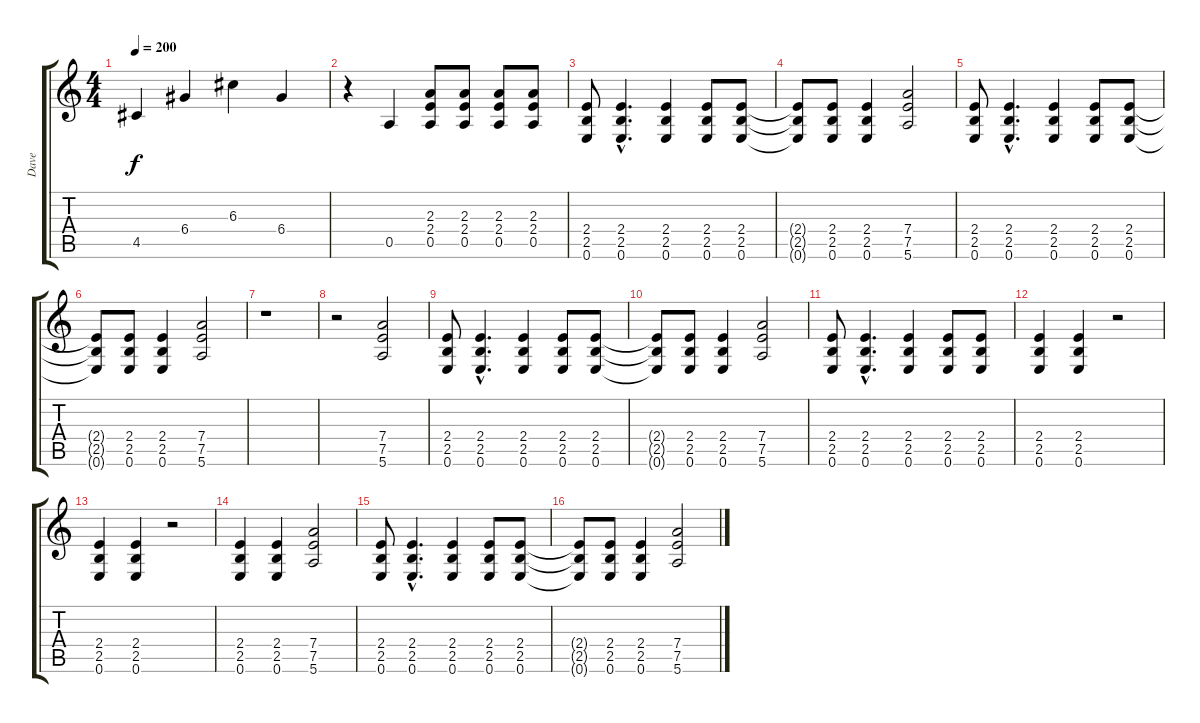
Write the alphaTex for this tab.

\track ("Dave" "Dave") {instrument distortionguitar}
\staff {score tabs}
\tuning (E4 B3 G3 D3 A2 E2) {hide}
\ts (4 4)
\tempo 200
\clef g2
\ks c
4.5.4{dy f} 6.4.4 6.3.4 6.4.4 |
r.4 0.5.4 (2.3 2.4 0.5).8{instrument distortionguitar} (2.3 2.4 0.5).8 (2.3 2.4 0.5).8 (2.3 2.4 0.5).8 |
(2.4 2.5 0.6).8{instrument distortionguitar} (2.4{hac} 2.5{hac} 0.6{hac}).4{d} (2.4 2.5 0.6).4 (2.4 2.5 0.6).8 (2.4 2.5 0.6).8 |
(2.4{t} 2.5{t} 0.6{t}).8 (2.4 2.5 0.6).8 (2.4 2.5 0.6).4 (7.4 7.5 5.6).2 |
(2.4 2.5 0.6).8 (2.4{hac} 2.5{hac} 0.6{hac}).4{d} (2.4 2.5 0.6).4 (2.4 2.5 0.6).8 (2.4 2.5 0.6).8 |
(2.4{t} 2.5{t} 0.6{t}).8 (2.4 2.5 0.6).8 (2.4 2.5 0.6).4 (7.4 7.5 5.6).2 |
r.1 |
r.2 (7.4 7.5 5.6).2 |
(2.4 2.5 0.6).8 (2.4{hac} 2.5{hac} 0.6{hac}).4{d} (2.4 2.5 0.6).4 (2.4 2.5 0.6).8 (2.4 2.5 0.6).8 |
(2.4{t} 2.5{t} 0.6{t}).8 (2.4 2.5 0.6).8 (2.4 2.5 0.6).4 (7.4 7.5 5.6).2 |
(2.4 2.5 0.6).8 (2.4{hac} 2.5{hac} 0.6{hac}).4{d} (2.4 2.5 0.6).4 (2.4 2.5 0.6).8 (2.4 2.5 0.6).8 |
(2.4 2.5 0.6).4 (2.4 2.5 0.6).4 r.2 |
(2.4 2.5 0.6).4 (2.4 2.5 0.6).4 r.2 |
(2.4 2.5 0.6).4 (2.4 2.5 0.6).4 (7.4 7.5 5.6).2 |
(2.4 2.5 0.6).8 (2.4{hac} 2.5{hac} 0.6{hac}).4{d} (2.4 2.5 0.6).4 (2.4 2.5 0.6).8 (2.4 2.5 0.6).8 |
(2.4{t} 2.5{t} 0.6{t}).8 (2.4 2.5 0.6).8 (2.4 2.5 0.6).4 (7.4 7.5 5.6).2
